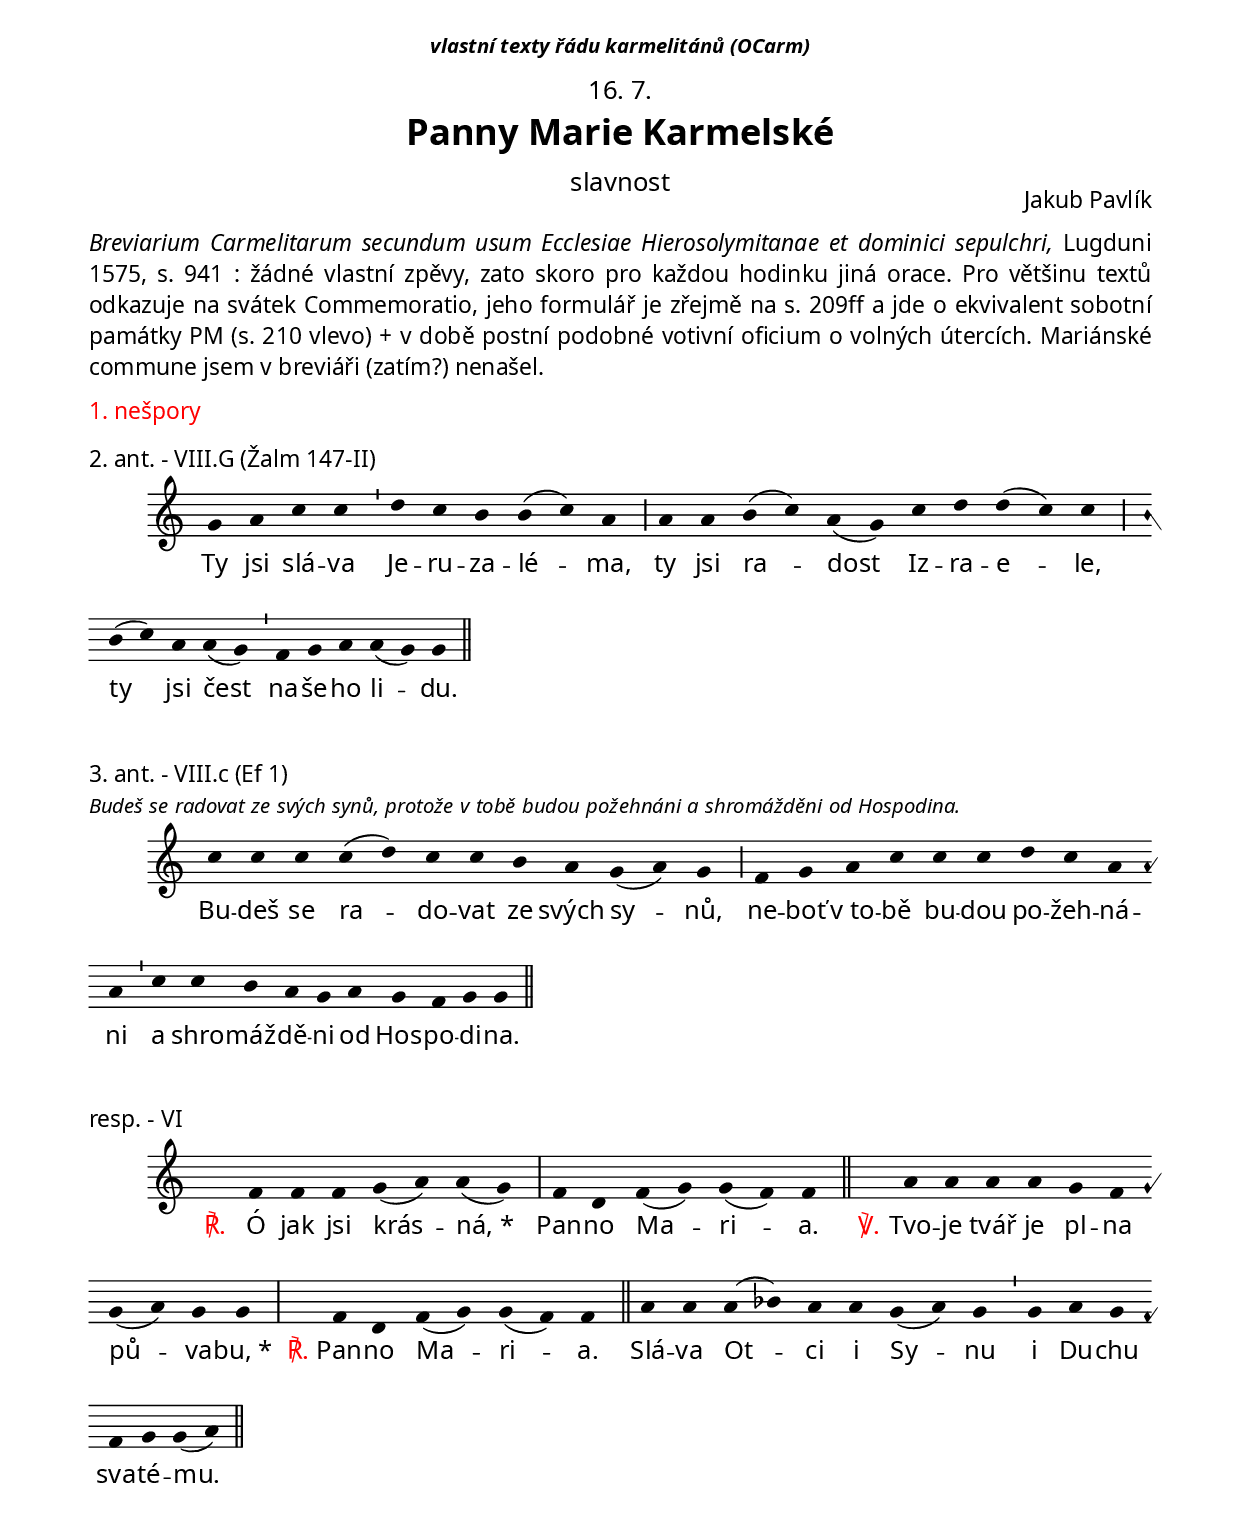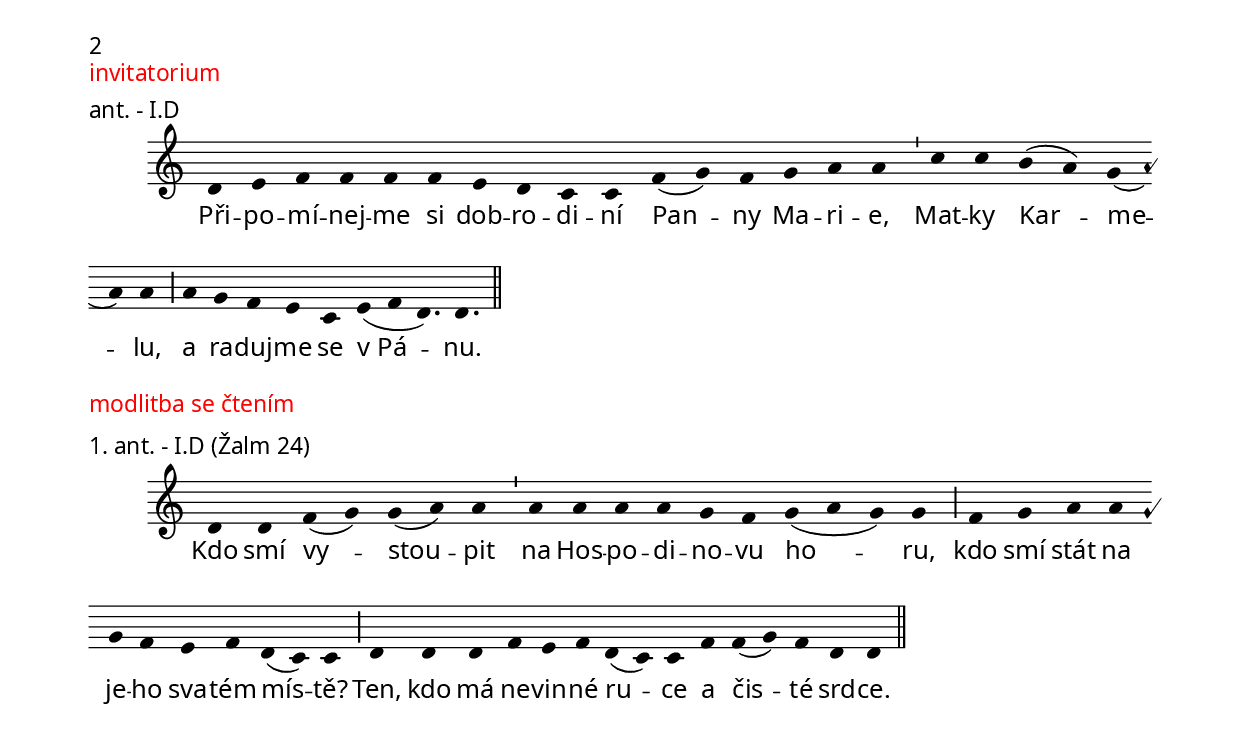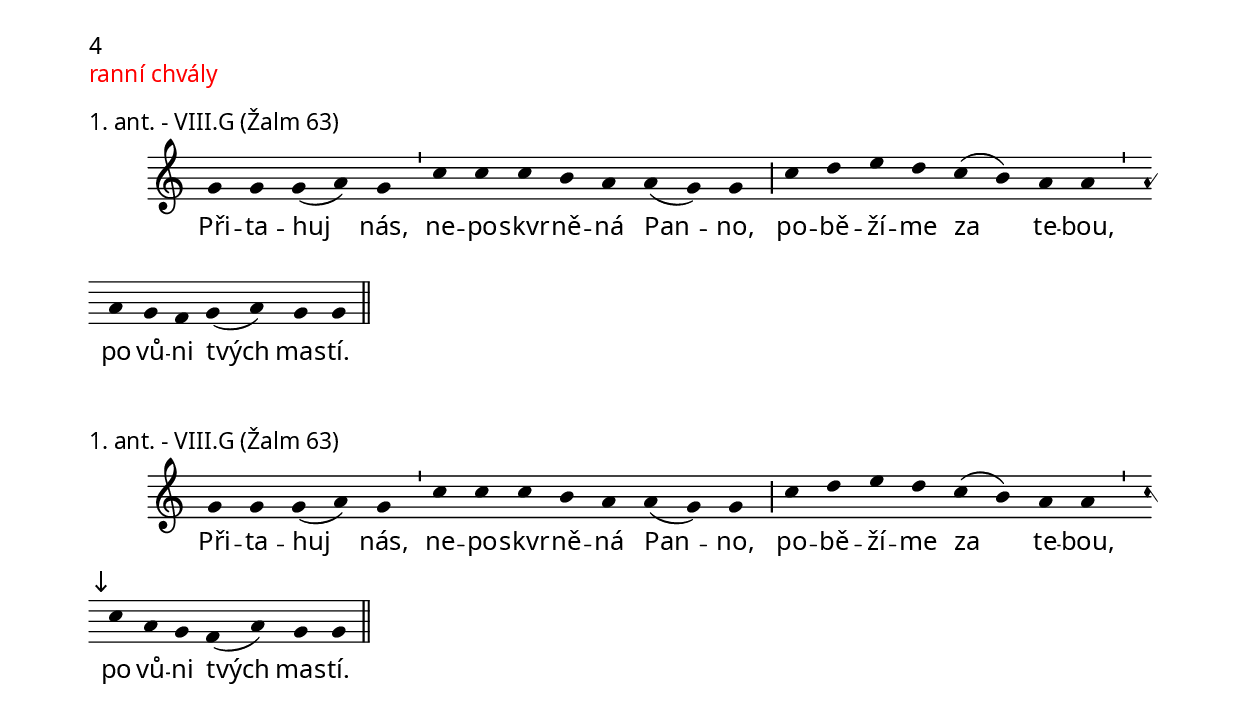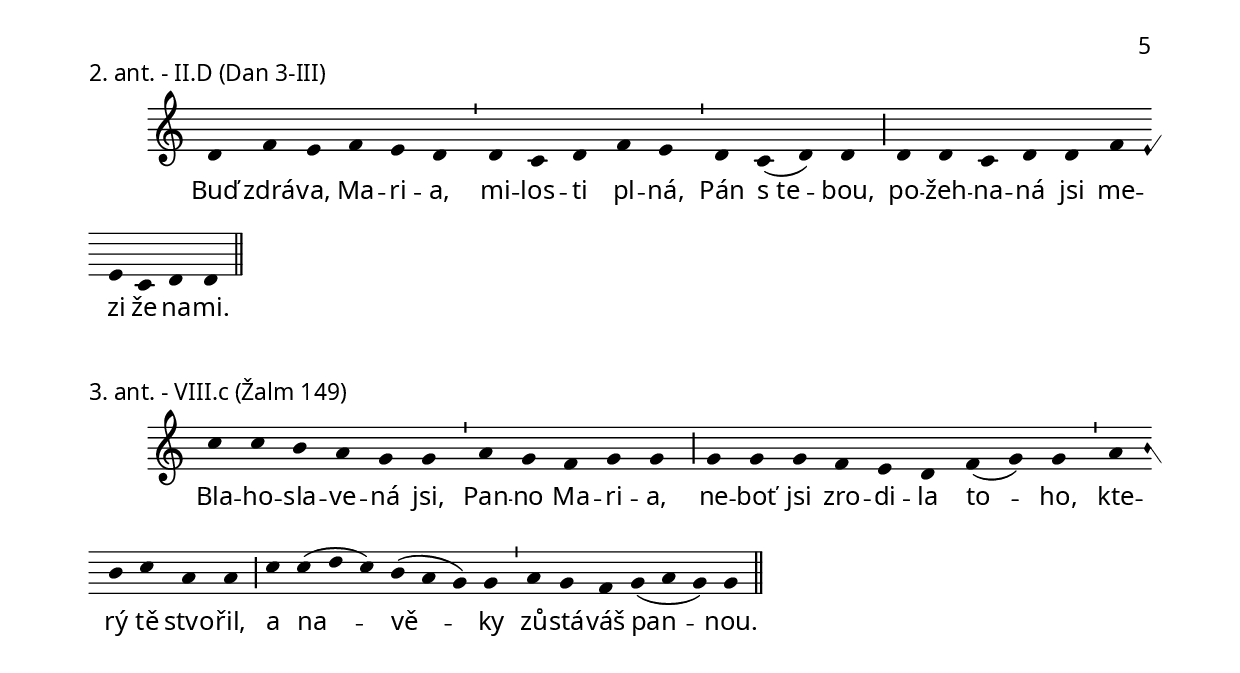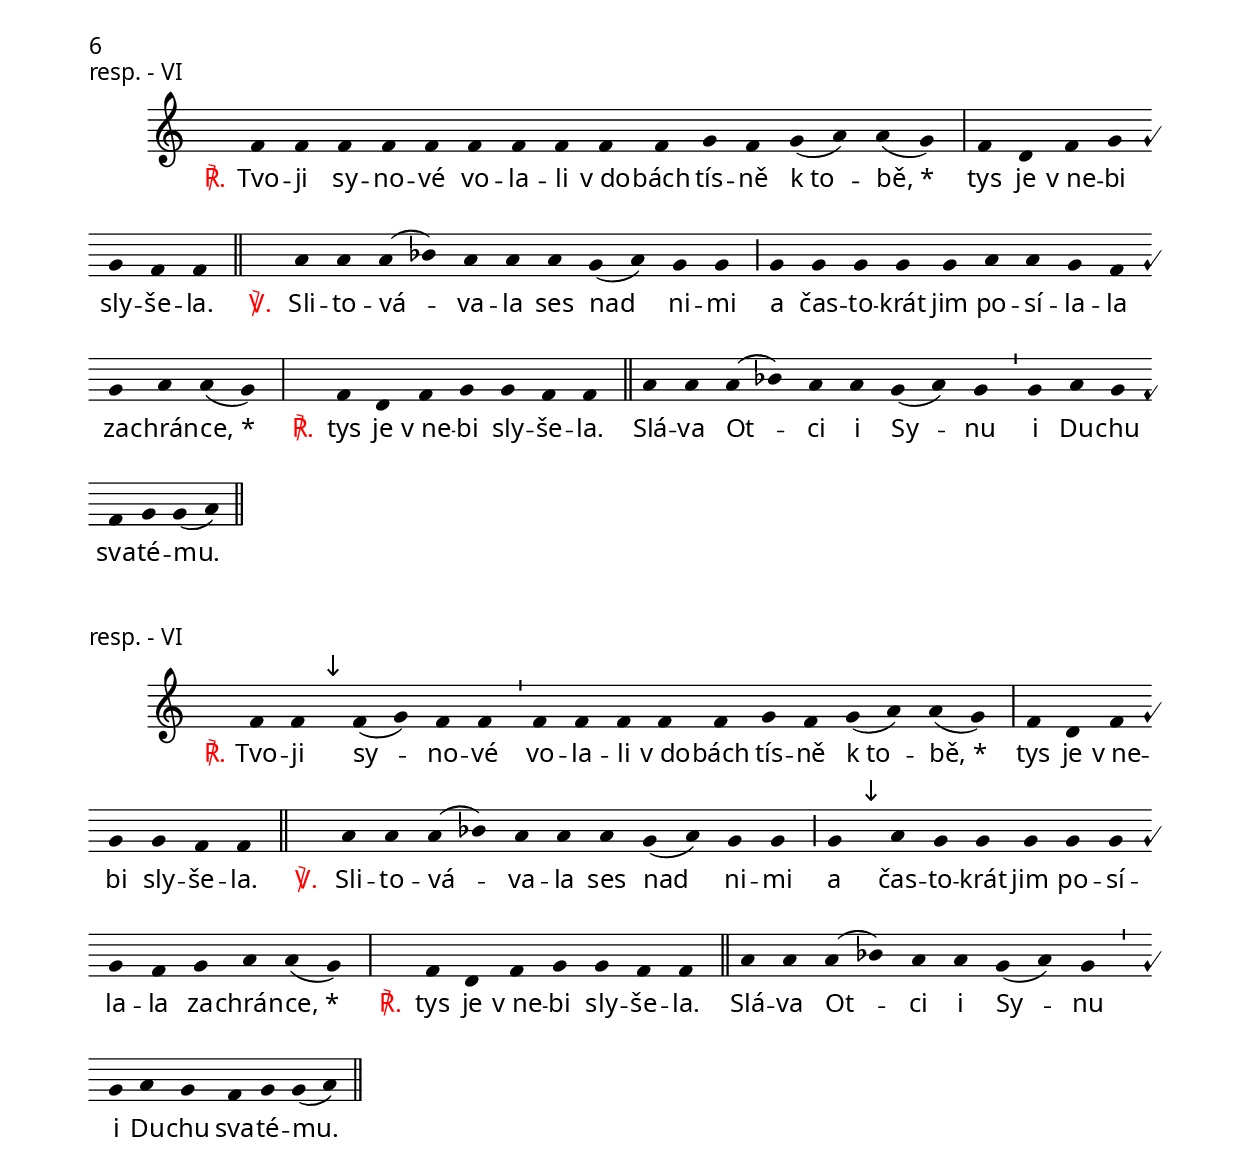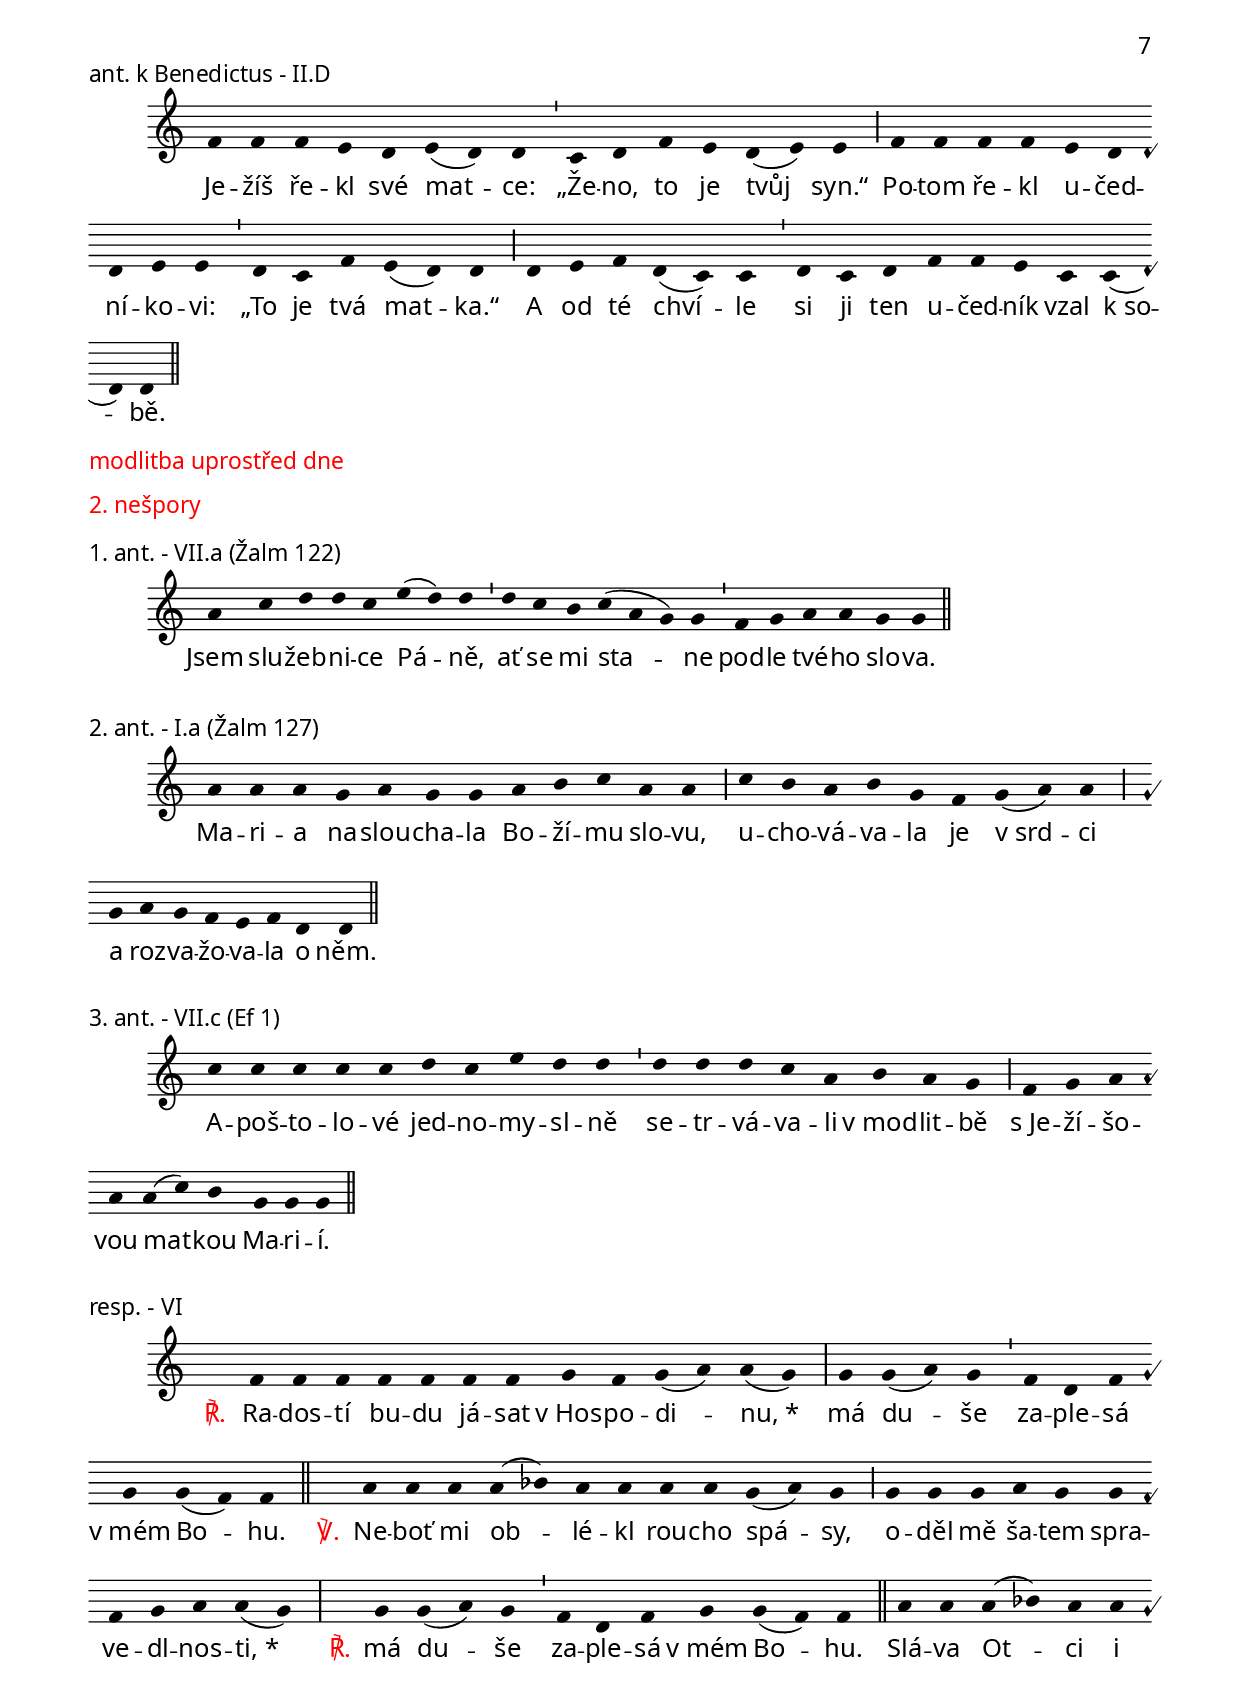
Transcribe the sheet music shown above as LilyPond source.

\version "2.19.80"

\include "../../spolecne.ly"
\include "../../../spolecne/reholni.ly"
\include "../../dilyresponsorii.ly"

\header {
  title = \markup\titleSvatek
            "Panny Marie Karmelské"
            slavnost
            "16. 7."
            "vlastní texty řádu karmelitánů (OCarm)"
  composer = "Jakub Pavlík"
}

\markup\justify{
  \with-url "https://www.google.cz/books/edition/Breviarium_carmelitarum/g-ww_9IQc_8C?hl=cs&gbpv=1&pg=PA941&printsec=frontcover" {
    \italic{
      Breviarium Carmelitarum
      secundum usum Ecclesiae Hierosolymitanae et dominici sepulchri,
    }
    Lugduni 1575,
    s. 941
  }
  : žádné vlastní zpěvy, zato skoro pro každou hodinku jiná orace.

  Pro většinu textů odkazuje na svátek Commemoratio,
  jeho formulář je zřejmě na s. 209ff
  a jde o ekvivalent sobotní památky PM (s. 210 vlevo) +
  v době postní podobné votivní oficium o volných útercích.
  Mariánské commune jsem v breviáři (zatím?) nenašel.
}

\markup {\nadpisHodinka {"1. nešpory"}}

\score {
  \relative c' {
    \choralniRezim

  }
  \addlyrics {
    Pohleď na své syny,
    shromážděné od východu slunce až na jeho západ slovem Svatého,
    jak se radují z Boha.
  }
  \header {
    quid = "1. ant."
    modus = ""
    differentia = ""
    psalmus = "Žalm 113"
    id = "1ne-a1"
    piece = \markup\sestavTitulek
  }
}

\score {
  \relative c'' {
    \choralniRezim
    g4 a c c \barMin d4 c b b( c) a \barMaior
    a a b( c) a( g) c d d( c) c \barMaior
    b( c) a a( g) \barMin f4 g a a( g) g \barFinalis
  }
  \addlyrics {
    Ty jsi slá -- va Je -- ru -- za -- lé -- ma,
    ty jsi ra -- dost Iz -- ra -- e -- le,
    ty jsi čest na -- še -- ho li -- du.
  }
  \header {
    quid = "2. ant."
    modus = "VIII"
    differentia = "G"
    psalmus = "Žalm 147-II"
    fial = "commune/commune_maria.ly#sob-aben6"
    id = "1ne-a2"
    piece = \markup\sestavTitulek
  }
}

\score {
  \relative c'' {
    \choralniRezim
    c4 c c c( d) c c b a g( a) g \barMaior
    f g a c c c d c a a \barMin
    c c b a g a g f g g \barFinalis
  }
  \addlyrics {
    Bu -- deš se ra -- do -- vat ze svých sy -- nů,
    ne -- boť v_to -- bě bu -- dou po -- žeh -- ná -- ni
    a shro -- máž -- dě -- ni od Hos -- po -- di -- na.
  }
  \header {
    textus_approbatus = "Budeš se radovat ze svých synů,
    protože v tobě budou požehnáni a shromážděni od Hospodina."
    quid = "3. ant."
    modus = "VIII"
    differentia = "c"
    psalmus = "Ef 1"
    fial = "reholni/OCD/ocd_0716pmkarmelske.ly#1ne-a3"
    id = "1ne-a3"
    piece = \markup\sestavTitulek
  }
}

\score {
  \relative c' {
    \choralniRezim

    % R
    \neviditelna f
    f4 f f g( a) a( g) \barMax
    f d f( g) g( f) f \barFinalis
    % V
    \neviditelna a
    a4 a a a g f g( a) g g \barMax
    % R
    \neviditelna f
    f d f( g) g( f) f \barFinalis
    % Slava
    \respVIdoxologie \barFinalis
  }
  \addlyrics {
    \Response Ó jak jsi krás -- ná,_* Pan -- no Ma -- ri -- a.
    \Verse Tvo -- je tvář je pl -- na pů -- va -- bu,_*
    \Response Pan -- no Ma -- ri -- a.
    \textRespDoxologie
  }
  \header {
    quid = "resp."
    modus = "VI"
    fial = "reholni/OCD/ocd_0716pmkarmelske.ly#1ne-r?cast=2-3"
    id = "1ne-r"
    piece = \markup {\sestavTitulekResp}
  }
}

\score {
  \relative c' {
    \choralniRezim

  }
  \addlyrics {
    Svatá Boží Rodičko,
    slávo hory Karmelu,
    odívej svými ctnostmi tobě zasvěcený lid
    a vysvoboď jej od všeho nebezpečí.
  }
  \header {
    quid = "ant. k Magnificat"
    modus = ""
    differentia = ""
    psalmus = ""
    id = "1ne-amag"
    piece = \markup {\sestavTitulekBezZalmu}
  }
}

\pageBreak % ZLOM

\markup {\nadpisHodinka {"invitatorium"}}

\score {
  \relative c' {
    \choralniRezim
    d4 e f f f f e d c c f( g) f g a a \barMin
    c c b( a) g( a) a \barMaior
    a g f e c e( f d4.) d \barFinalis
  }
  \addlyrics {
    Při -- po -- mí -- nej -- me si dob -- ro -- di -- ní Pan -- ny Ma -- ri -- e,
    Mat -- ky Kar -- me -- lu,
    a ra -- duj -- me se v_Pá -- nu.
  }
  \header {
    quid = "ant."
    modus = "I"
    differentia = "D"
    psalmus = ""
    fial = "reholni/OCD/ocd_0716pmkarmelske.ly#invit"
    id = "invit"
    piece = \markup\sestavTitulekBezZalmu
  }
}

\markup {\nadpisHodinka {"modlitba se čtením"}}

\score {
  \relative c' {
    \choralniRezim
    d4 d f( g) g( a) a \barMin
    a a a a g f g( a g) g \barMaior
    f g a a g f e f d( c) c \barMaior
    d d d f e f d( c) c f f( g) f d d \barFinalis
  }
  \addlyrics {
    Kdo smí vy -- stou -- pit
    na Hos -- po -- di -- no -- vu ho -- ru,
    kdo smí stát na je -- ho sva -- tém mís -- tě?
    Ten, kdo má ne -- vin -- né ru -- ce a čis -- té srd -- ce.
  }
  \header {
    quid = "1. ant."
    modus = "I"
    differentia = "D"
    psalmus = "Žalm 24"
    fial = "reholni/OCD/ocd_0716pmkarmelske.ly#mc-a1"
    id = "mc-a1"
    piece = \markup\sestavTitulek
  }
}

\pageBreak

\score {
  \relative c' {
    \zvyraznovacModry
    \choralniRezim
    f4 g g( a) a \barMin
    a a g f g( a g) g \barMaior
    a g f e( f d) d( c) \barMin
    c d f f g( a) g( f) f \barFinalis
  }
  \addlyrics {
    Při -- ve -- du je
    na svou sva -- tou ho -- ru
    a dám jim ra -- dost
    ve svém do -- mě mod -- lit -- by.
  }
  \header {
    quid = "2. ant."
    modus = "VI"
    differentia = "F"
    psalmus = "Žalm 46"
    fial = "reholni/OCD/ocd_0716pmkarmelske.ly#mc-a2?cast=1-2,4"
    id = "mc-a2"
    piece = \markup\sestavTitulek
  }
}

\pageBreak

\score {
  \relative c' {
    \choralniRezim

  }
  \addlyrics {
    Budete-li mě skutečně poslouchat
    a mou smlouvu zachovávat,
    budete mým vlastnictvím
    mezi všemi národy.
  }
  \header {
    quid = "3. ant."
    modus = ""
    differentia = ""
    psalmus = "Žalm 87"
    id = "mc-a3"
    piece = \markup\sestavTitulek
  }
}

% antifonu pro vigilii breviar.cz (zatím?) nemá

\pageBreak

\markup {\nadpisHodinka {"ranní chvály"}}

\score {
  \relative c'' {
    \choralniRezim
    g4 g g( a) g \barMin
    c c c b a a( g) g \barMaior
    c d e d c( b) a a \barMin
    a g f g( a) g g \barFinalis
  }
  \addlyrics {
    Při -- ta -- huj nás,
    ne -- po -- skvr -- ně -- ná Pan -- no,
    po -- bě -- ží -- me za te -- bou,
    po vů -- ni tvých mas -- tí.
  }
  \header {
    quid = "1. ant."
    modus = "VIII"
    differentia = "G"
    psalmus = "Žalm 63"
    fial = "reholni/OCD/ocd_0716pmkarmelske.ly#rch-a1?cast=1-3"
    id = "rch-a1"
    piece = \markup\sestavTitulek
  }
}

\score {
  \relative c'' {
    \choralniRezim
    g4 g g( a) g \barMin
    c c c b a a( g) g \barMaior
    c d e d c( b) a a \barMin
    \mark\sipka c a g f( a) g g \barFinalis
  }
  \addlyrics {
    Při -- ta -- huj nás,
    ne -- po -- skvr -- ně -- ná Pan -- no,
    po -- bě -- ží -- me za te -- bou,
    po vů -- ni tvých mas -- tí.
  }
  \header {
    quid = "1. ant."
    modus = "VIII"
    differentia = "G"
    psalmus = "Žalm 63"
    fial = "reholni/OCD/ocd_0716pmkarmelske.ly#rch-a1?cast=1-3"
    id = "rch-a1"
    piece = \markup\sestavTitulek
  }
}

\pageBreak

\score {
  \relative c' {
    \choralniRezim
    d4 f e f e d \barMin
    d c d f e \barMin
    d c( d) d \barMaior
    d d c d d f e c d d \barFinalis
  }
  \addlyrics {
    Buď zdrá -- va, Ma -- ri -- a,
    mi -- los -- ti pl -- ná,
    Pán s_te -- bou,
    po -- žeh -- na -- ná jsi me -- zi že -- na -- mi.
  }
  \header {
    quid = "2. ant."
    modus = "II"
    differentia = "D"
    psalmus = "Dan 3-III"
    fial = "reholni/OCD/ocd_0716pmkarmelske.ly#rch-a2"
    id = "rch-a2"
    piece = \markup\sestavTitulek
  }
}

\score {
  \relative c'' {
    \choralniRezim
    c4 c b a g g \barMin
    a g f g g \barMaior
    g g g f e d f( g) g \barMin
    a b c a a \barMaior
    c c( d c) b( a g) g \barMin
    a g f g( a g) g \barFinalis
  }
  \addlyrics {
    Bla -- ho -- sla -- ve -- ná jsi,
    Pan -- no Ma -- ri -- a,
    ne -- boť jsi zro -- di -- la to -- ho,
    kte -- rý tě stvo -- řil,
    a na -- vě -- ky
    zů -- stá -- váš pan -- nou.
  }
  \header {
    quid = "3. ant."
    modus = "VIII"
    differentia = "c"
    psalmus = "Žalm 149"
    fial = "reholni/OCD/ocd_0716pmkarmelske.ly#rch-a3"
    id = "rch-a3"
    piece = \markup\sestavTitulek
  }
}

\pageBreak

\score {
  \relative c' {
    \choralniRezim

    % R
    \neviditelna f
    f4 f f f f f f f f f g f g( a) a( g) \barMax
    f d f g g f f \barFinalis
    % V
    \neviditelna a
    a4 a a( bes) a a a g( a) g g \barMaior
    g g g g g a a g f g a a( g) \barMax
    % R
    \neviditelna f
    f d f g g f f \barFinalis
    % Slava
    \respVIdoxologie \barFinalis
  }
  \addlyrics {
    \Response Tvo -- ji sy -- no -- vé vo -- la -- li v_do -- bách tís -- ně k_to -- bě,_*
    tys je v_ne -- bi sly -- še -- la.
    \Verse Sli -- to -- vá -- va -- la ses nad ni -- mi
    a čas -- to -- krát jim po -- sí -- la -- la za -- chrán -- ce,_*
    \Response tys je v_ne -- bi sly -- še -- la.
    \textRespDoxologie
  }
  \header {
    quid = "resp."
    modus = "VI"
    id = "rch-r"
    piece = \markup {\sestavTitulekResp}
  }
}

\score {
  \relative c' {
    \choralniRezim

    % R
    \neviditelna f
    f4 f \mark\sipka f( g) f f \barMin f f f f f g f g( a) a( g) \barMax
    f d f g g f f \barFinalis
    % V
    \neviditelna a
    a4 a a( bes) a a a g( a) g g \barMaior
    g \mark\sipka a g g g g g g f g a a( g) \barMax
    % R
    \neviditelna f
    f d f g g f f \barFinalis
    % Slava
    \respVIdoxologie \barFinalis
  }
  \addlyrics {
    \Response Tvo -- ji sy -- no -- vé vo -- la -- li v_do -- bách tís -- ně k_to -- bě,_*
    tys je v_ne -- bi sly -- še -- la.
    \Verse Sli -- to -- vá -- va -- la ses nad ni -- mi
    a čas -- to -- krát jim po -- sí -- la -- la za -- chrán -- ce,_*
    \Response tys je v_ne -- bi sly -- še -- la.
    \textRespDoxologie
  }
  \header {
    quid = "resp."
    modus = "VI"
    id = "rch-r"
    piece = \markup {\sestavTitulekResp}
  }
}

\pageBreak

\score {
  \relative c' {
    \choralniRezim
    f4 f f e d e( d) d \barMin
    c d f e d( e) e \barMaior
    f f f f e d d e e \barMin
    d c f e( d) d \barMaior
    d e f d( c) c \barMin
    d c d f f e c c( d) d \barFinalis
  }
  \addlyrics {
    Je -- žíš ře -- kl své mat -- ce:
    „Že -- no, to je tvůj syn.“
    Po -- tom ře -- kl u -- čed -- ní -- ko -- vi:
    „To je tvá mat -- ka.“
    A od té chví -- le
    si ji ten u -- čed -- ník vzal k_so -- bě.
  }
  \header {
    quid = "ant. k Benedictus"
    modus = "II"
    differentia = "D"
    psalmus = ""
    fial = "reholni/OCD/ocd_0716pmkarmelske.ly#rch-aben"
    id = "rch-aben"
    piece = \markup {\sestavTitulekBezZalmu}
  }
}

\markup {\nadpisHodinka {"modlitba uprostřed dne"}}

\score {
  \relative c' {
    \choralniRezim

  }
  \addlyrics {
    Tys Matka nadmíru obdivuhodná, Maria, chceme si tě připomínat navěky.
  }
  \header {
    quid = "ant. dopoledne"
    modus = ""
    differentia = ""
    psalmus = ""
    id = "tercie"
    piece = \markup\sestavTitulekBezZalmu
  }
}

\score {
  \relative c'' {
    \choralniRezim

  }
  \addlyrics {
    Sjednám s nimi věčnou smlouvu, že jim nepřestanu prokazovat dobro.
  }
  \header {
    quid = "ant. v poledne"
    modus = ""
    differentia = ""
    psalmus = ""
    id = "sexta"
    piece = \markup\sestavTitulekBezZalmu
  }
}

\score {
  \relative c'' {
    \choralniRezim

  }
  \addlyrics {
    Zalíbilo se mi hlásat jeho veliká znamení a jeho podivuhodné skutky.
  }
  \header {
    quid = "ant. odpoledne"
    modus = ""
    differentia = ""
    psalmus = ""
    id = "nona"
    piece = \markup\sestavTitulekBezZalmu
  }
}

\markup {\nadpisHodinka {"2. nešpory"}}

\score {
  \relative c'' {
    \choralniRezim
    a4 c d d c e( d) d \barMin
    d c b c( a g) g \barMin
    f g a a g g \barFinalis
  }
  \addlyrics {
    Jsem slu -- žeb -- ni -- ce Pá -- ně,
    ať se mi sta -- ne pod -- le tvé -- ho slo -- va.
  }
  \header {
    quid = "1. ant."
    modus = "VII"
    differentia = "a"
    psalmus = "Žalm 122"
    fial = "commune/commune_maria.ly#2ne-a2?-aleluja"
    id = "2ne-a1"
    piece = \markup\sestavTitulek
  }
}

\score {
  \relative c'' {
    \choralniRezim
    a4 a a g a g g a b c a a \barMaior
    c b a b g f g( a) a \barMaior
    g a g f e f d d \barFinalis
  }
  \addlyrics {
    Ma -- ri -- a na -- slou -- cha -- la Bo -- ží -- mu slo -- vu,
    u -- cho -- vá -- va -- la je v_srd -- ci
    a roz -- va -- žo -- va -- la o něm.
  }
  \header {
    quid = "2. ant."
    modus = "I"
    differentia = "a"
    psalmus = "Žalm 127"
    fial = "reholni/OCD/ocd_0716pmkarmelske.ly#2ne-a2"
    id = "2ne-a2"
    piece = \markup\sestavTitulek
  }
}

\score {
  \relative c'' {
    \choralniRezim
    c4 c c c c d c e d d \barMin
    d d d c a b a g \barMaior
    f g a a a( c) b g g g \barFinalis
  }
  \addlyrics {
    A -- poš -- to -- lo -- vé jed -- no -- my -- sl -- ně
    se -- tr -- vá -- va -- li v_mod -- lit -- bě
    s_Je -- ží -- šo -- vou mat -- kou Ma -- ri -- í.
  }
  \header {
    quid = "3. ant."
    modus = "VII"
    differentia = "c"
    psalmus = "Ef 1"
    fial = "reholni/OCD/ocd_0716pmkarmelske.ly#2ne-a3"
    id = "2ne-a3"
    piece = \markup\sestavTitulek
  }
}

\score {
  \relative c' {
    \choralniRezim

    % R
    \neviditelna f
    f4 f f f f f f g f g( a) a( g) \barMax
    g g( a) g \barMin f d f g g( f) f \barFinalis
    % V
    \neviditelna a
    a4 a a a( bes) a a a a g( a) g \barMaior
    g g g a g g f g a a( g) \barMax
    % R
    \neviditelna f
    g g( a) g \barMin f d f g g( f) f \barFinalis
    % Slava
    \respVIdoxologie \barFinalis
  }
  \addlyrics {
    \Response Ra -- dos -- tí bu -- du já -- sat v_Hos -- po -- di -- nu,_*
    má du -- še za -- ple -- sá v_mém Bo -- hu.
    \Verse Ne -- boť mi ob -- lé -- kl rou -- cho spá -- sy,
    o -- děl mě ša -- tem spra -- ve -- dl -- nos -- ti,_*
    \Response má du -- še za -- ple -- sá v_mém Bo -- hu.
    \textRespDoxologie
  }
  \header {
    quid = "resp."
    modus = "VI"
    fial = "reholni/OCD/ocd_0716pmkarmelske.ly#2ne-r"
    id = "2ne-r"
    piece = \markup {\sestavTitulekResp}
  }
}

\score {
  \relative c' {
    \choralniRezim

  }
  \addlyrics {
    Dnes slavíme Pannu Marii, ozdobu a Matku Karmelu.
    Dnes si její milované děti připomínají její dobrodiní.
    Dnes Hvězda mořská, znamení jisté naděje a útěchy, svítí svému lidu. Aleluja.
  }
  \header {
    quid = "ant. k Magnificat"
    modus = ""
    differentia = ""
    psalmus = ""
    id = "2ne-amag"
    piece = \markup {\sestavTitulekBezZalmu}
  }
}
